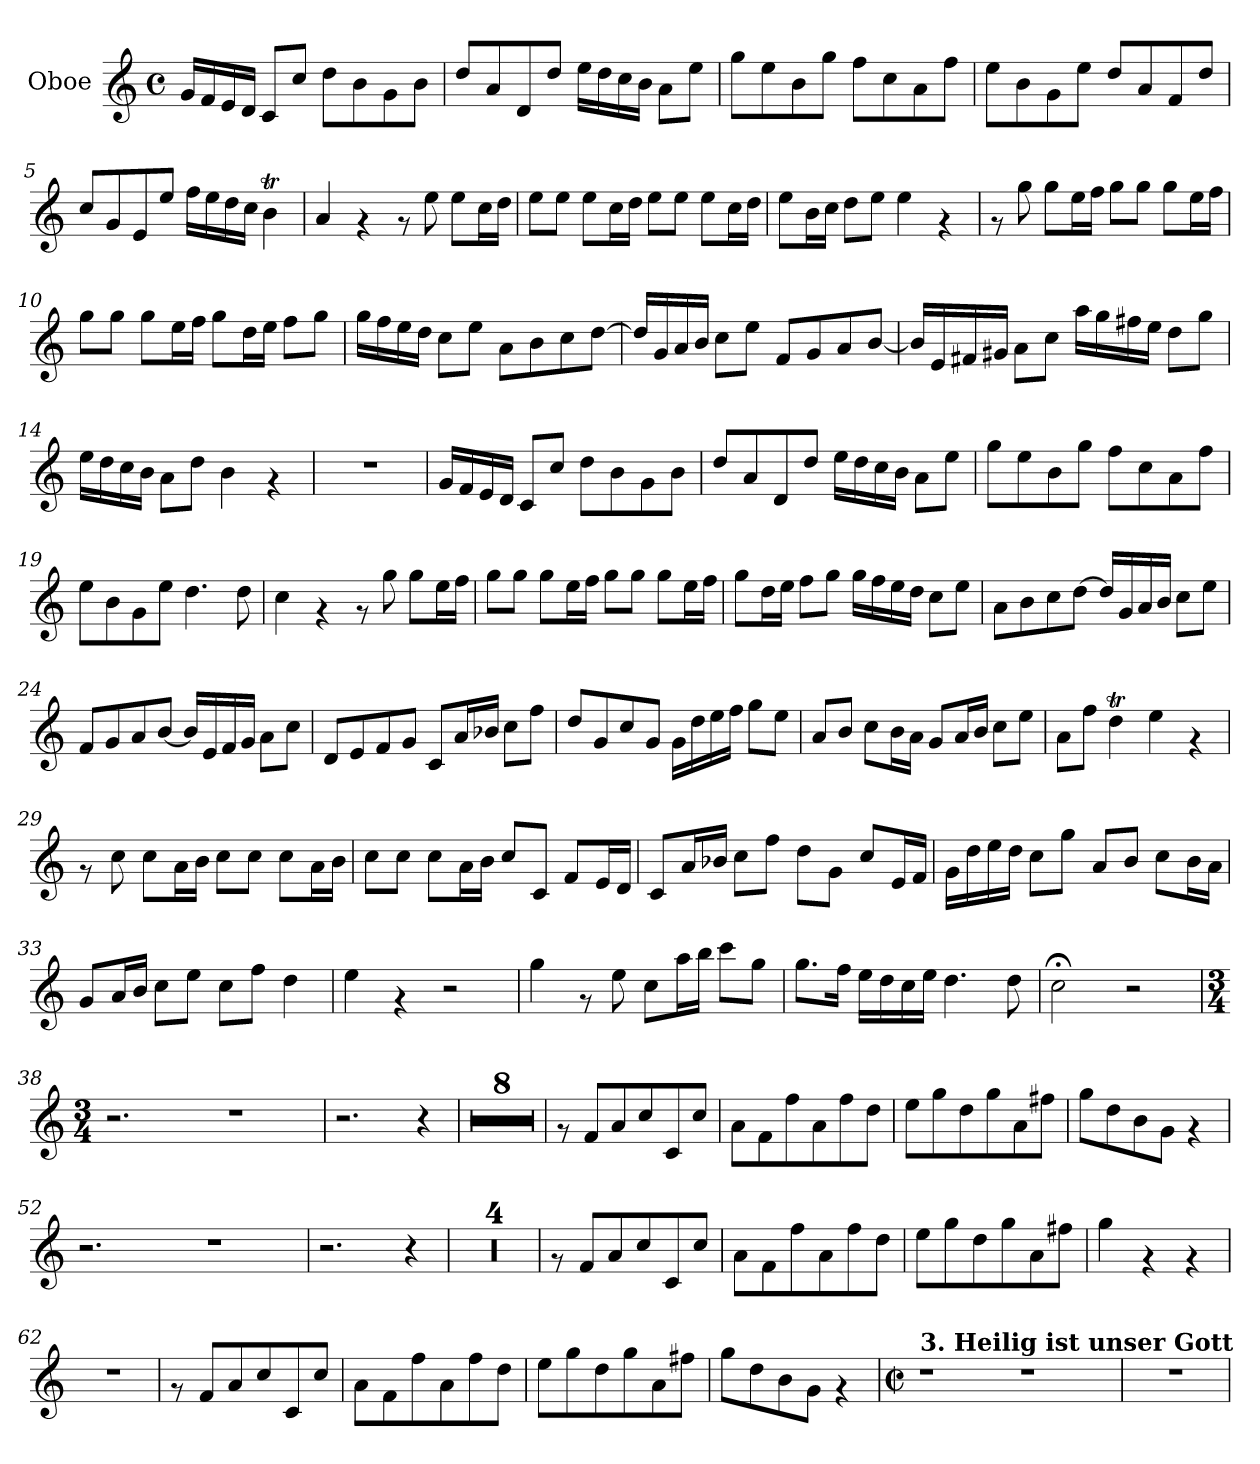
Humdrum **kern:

**kern
*part1
*staff1
*I"Oboe
*I'Oboe
!!LO:PB:g=z
*stria5
*clefG2
*k[]
*C:
*M4/4
*met(c)
=1
16g/L
16f/
16e/
16d/J
8c/L
8cc/J
8dd\L
8b\
8g\
8b\J
=2
8dd/L
8a/
8d/
8dd/J
16ee\L
16dd\
16cc\
16b\J
8a\L
8ee\J
=3
8gg\L
8ee\
8b\
8gg\J
8ff\L
8cc\
8a\
8ff\J
!!LO:LB:g=z
=4
8ee\L
8b\
8g\
8ee\J
8dd/L
8a/
8f/
8dd/J
=5
8cc/L
8g/
8e/
8ee/J
16ff\L
16ee\
16dd\
16cc\J
4bt\
=6
4a/
4rf
8rf
8ee\
8ee\L
16cc\
16dd\J
=7
8ee\L
8ee\J
8ee\L
16cc\
16dd\J
8ee\L
8ee\J
8ee\L
16cc\
16dd\J
!!LO:LB:g=z
=8
8ee\L
16b\
16cc\J
8dd\L
8ee\J
4ee\
4rf
=9
8rf
8gg\
8gg\L
16ee\
16ff\J
8gg\L
8gg\J
8gg\L
16ee\
16ff\J
=10
8gg\L
8gg\J
8gg\L
16ee\
16ff\J
8gg\L
16dd\
16ee\J
8ff\L
8gg\J
=11
16gg\L
16ff\
16ee\
16dd\J
8cc\L
8ee\J
8a\L
8b\
8cc\
[<8dd\J
!!LO:LB:g=z
=12
16dd/L]
16g/
16a/
16b/J
8cc\L
8ee\J
8f/L
8g/
8a/
[<8b/J
=13
16b/L]
16e/
16f#X/
16g#X/J
8a\L
8cc\J
16aa\L
16gg\
16ff#X\
16ee\J
8dd\L
8gg\J
=14
16ee\L
16dd\
16cc\
16b\J
8a\L
8dd\J
4b\
4rf
=15
1r
!!LO:LB:g=z
=16
16g/L
16f/
16e/
16d/J
8c/L
8cc/J
8dd\L
8b\
8g\
8b\J
=17
8dd/L
8a/
8d/
8dd/J
16ee\L
16dd\
16cc\
16b\J
8a\L
8ee\J
=18
8gg\L
8ee\
8b\
8gg\J
8ff\L
8cc\
8a\
8ff\J
!!LO:LB:g=z
=19
8ee\L
8b\
8g\
8ee\J
4.dd\
8dd\
=20
4cc\
4rf
8rf
8gg\
8gg\L
16ee\
16ff\J
=21
8gg\L
8gg\J
8gg\L
16ee\
16ff\J
8gg\L
8gg\J
8gg\L
16ee\
16ff\J
=22
8gg\L
16dd\
16ee\J
8ff\L
8gg\J
16gg\L
16ff\
16ee\
16dd\J
8cc\L
8ee\J
!!LO:LB:g=z
=23
8a\L
8b\
8cc\
[>8dd\J
16dd/L]
16g/
16a/
16b/J
8cc\L
8ee\J
=24
8f/L
8g/
8a/
[<8b/J
16b/L]
16e/
16f/
16g/J
8a\L
8cc\J
=25
8d/L
8e/
8f/
8g/J
8c/L
16a/
16b-X/J
8cc\L
8ff\J
!!LO:LB:g=z
=26
8dd/L
8g/
8cc/
8g/J
16g\L
16dd\
16ee\
16ff\J
8gg\L
8ee\J
=27
8a/L
8b/J
8cc\L
16b\
16a\J
8g/L
16a/
16b/J
8cc\L
8ee\J
=28
8a\L
8ff\J
4ddT\
4ee\
4rf
=29
8rf
8cc\
8cc\L
16a\
16b\J
8cc\L
8cc\J
8cc\L
16a\
16b\J
!!LO:LB:g=z
=30
8cc\L
8cc\J
8cc\L
16a\
16b\J
8cc/L
8c/J
8f/L
16e/
16d/J
=31
8c/L
16a/
16b-X/J
8cc\L
8ff\J
8dd\L
8g\J
8cc/L
16e/
16f/J
=32
16g\L
16dd\
16ee\
16dd\J
8cc\L
8gg\J
8a/L
8b/J
8cc\L
16b\
16a\J
!!LO:LB:g=z
=33
8g/L
16a/
16b/J
8cc\L
8ee\J
8cc\L
8ff\J
4dd\
=34
4ee\
4rf
2r
=35
4gg\
8rf
8ee\
8cc\L
16aa\
16bb\J
8ccc\L
8gg\J
=36
8.gg\L
16ff\J
16ee\L
16dd\
16cc\
16ee\J
4.dd\
8dd\
=37
2cc;<\
2r
!!LO:PB:g=z
=38
*M3/4
2.r
4ryy
1r
=39
2.r
4r
=40
2.r
=41
2.r
=42
2.r
=43
2.r
=44
2.r
=45
2.r
=46
2.r
=47
2.r
=48
8rf
8f/L
8a/
8cc/
8c/
8cc/J
=49
8a\L
8f\
8ff\
8a\
8ff\
8dd\J
=50
8ee\L
8gg\
8dd\
8gg\
8a\
8ff#X\J
=51
8gg\L
8dd\
8b\
8g\J
4rf
=52
2.r
4ryy
1r
=53
2.r
4r
=54
2.r
=55
2.r
=56
2.r
=57
2.r
=58
8rf
8f/L
8a/
8cc/
8c/
8cc/J
!!LO:LB:g=z
=59
8a\L
8f\
8ff\
8a\
8ff\
8dd\J
=60
8ee\L
8gg\
8dd\
8gg\
8a\
8ff#X\J
=61
4gg\
4rf
4rf
=62
2.r
=63
8rf
8f/L
8a/
8cc/
8c/
8cc/J
=64
8a\L
8f\
8ff\
8a\
8ff\
8dd\J
=65
8ee\L
8gg\
8dd\
8gg\
8a\
8ff#X\J
=66
8gg\L
8dd\
8b\
8g\J
4rf
!!LO:LB:g=z
=67
*M2/2
*met(c|)
!LO:TX:a:B:t=3. Heilig ist unser Gott
1r
1r
=68
1r
=
*-
